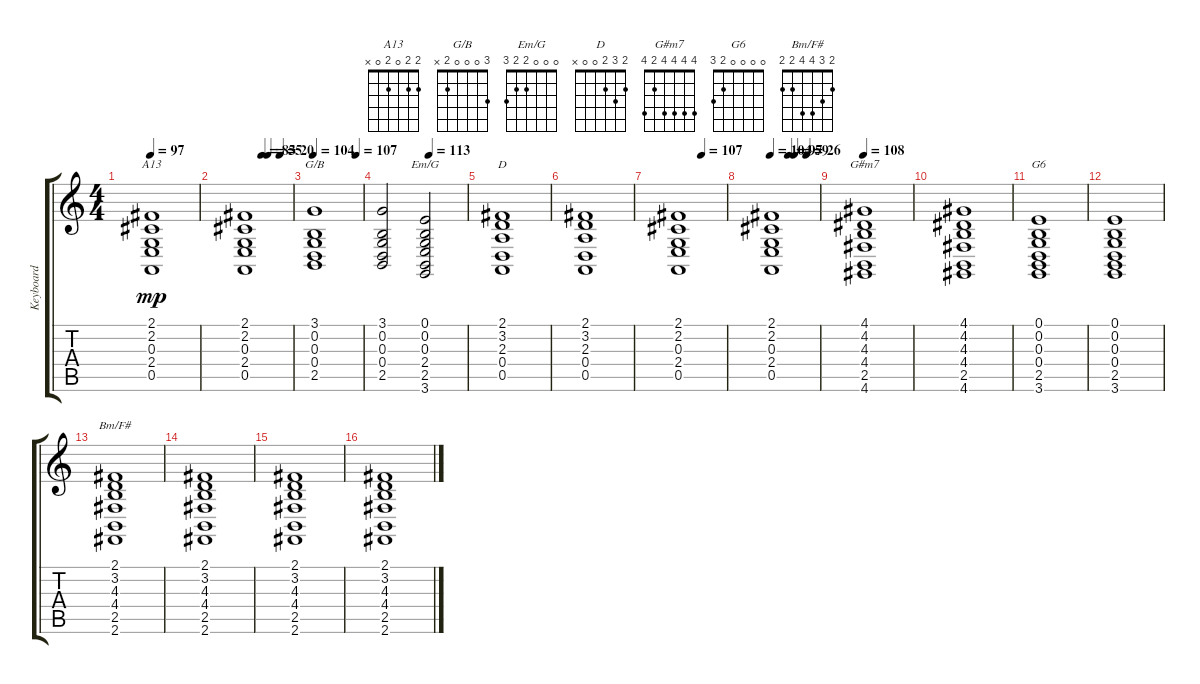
\track ("Keyboard" "Keyboard") {instrument synthstrings2}
\staff {score tabs}
\tuning (E4 B3 G3 D3 A2 E2) {hide}
\chord ("A13" 2 2 0 2 0 x)
\chord ("G/B" 3 0 0 0 2 x)
\chord ("Em/G" 0 0 0 2 2 3)
\chord ("D" 2 3 2 0 0 x)
\chord ("G#m7" 4 4 4 4 2 4)
\chord ("G6" 0 0 0 0 2 3)
\chord ("Bm/F#" 2 3 4 4 2 2)
\ts (4 4)
\tempo 97
\clef g2
\ks c
(2.1 2.2 0.3 2.4 0.5).1{ch "A13" dy mp} |
\tempo (83 0.375)
\tempo (55 0.5)
\tempo (20 0.75)
(2.1 2.2 0.3 2.4 0.5).1 |
\tempo 104
\tempo (107 0.875)
(3.1 0.2 0.3 0.4 2.5).1{ch "G/B"} |
\tempo (113 0.5625)
(3.1 0.2 0.3 0.4 2.5).2 (0.1 0.2 0.3 2.4 2.5 3.6).2{ch "Em/G"} |
(2.1 3.2 2.3 0.4 0.5).1{ch "D"} |
(2.1 3.2 2.3 0.4 0.5).1 |
\tempo (107 0.5)
(2.1 2.2 0.3 2.4 0.5).1 |
\tempo 104
\tempo (97 0.375)
\tempo (59 0.5)
\tempo (26 0.75)
(2.1 2.2 0.3 2.4 0.5).1 |
\tempo 108
(4.1 4.2 4.3 4.4 2.5 4.6).1{ch "G#m7"} |
(4.1 4.2 4.3 4.4 2.5 4.6).1 |
(0.1 0.2 0.3 0.4 2.5 3.6).1{ch "G6"} |
(0.1 0.2 0.3 0.4 2.5 3.6).1 |
(2.1 3.2 4.3 4.4 2.5 2.6).1{ch "Bm/F#"} |
(2.1 3.2 4.3 4.4 2.5 2.6).1 |
(2.1 3.2 4.3 4.4 2.5 2.6).1 |
(2.1 3.2 4.3 4.4 2.5 2.6).1
